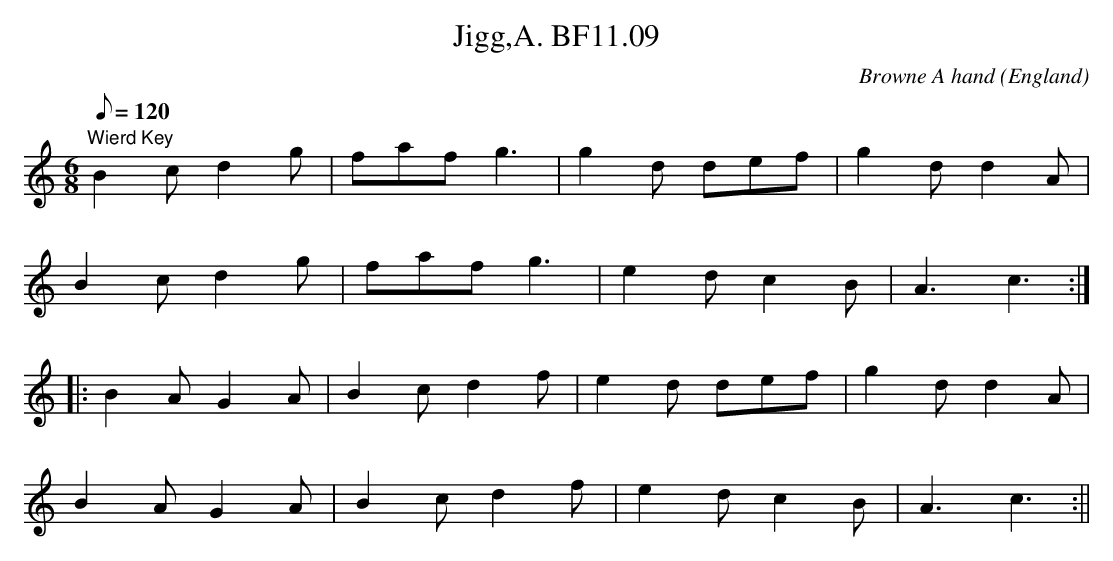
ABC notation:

X:1
T:Jigg,A. BF11.09
M:6/8
L:1/8
Q:120
C:Browne A hand
O:England
K:C Major
"Wierd Key"B2cd2g|faf g3|g2d def|g2dd2A|!B2cd2g|fafg3|e2dc2B|A3c3:|!
|:B2AG2A|B2cd2f|e2d def|g2dd2A|!B2AG2A|B2cd2f|e2dc2B|A3c3:||
